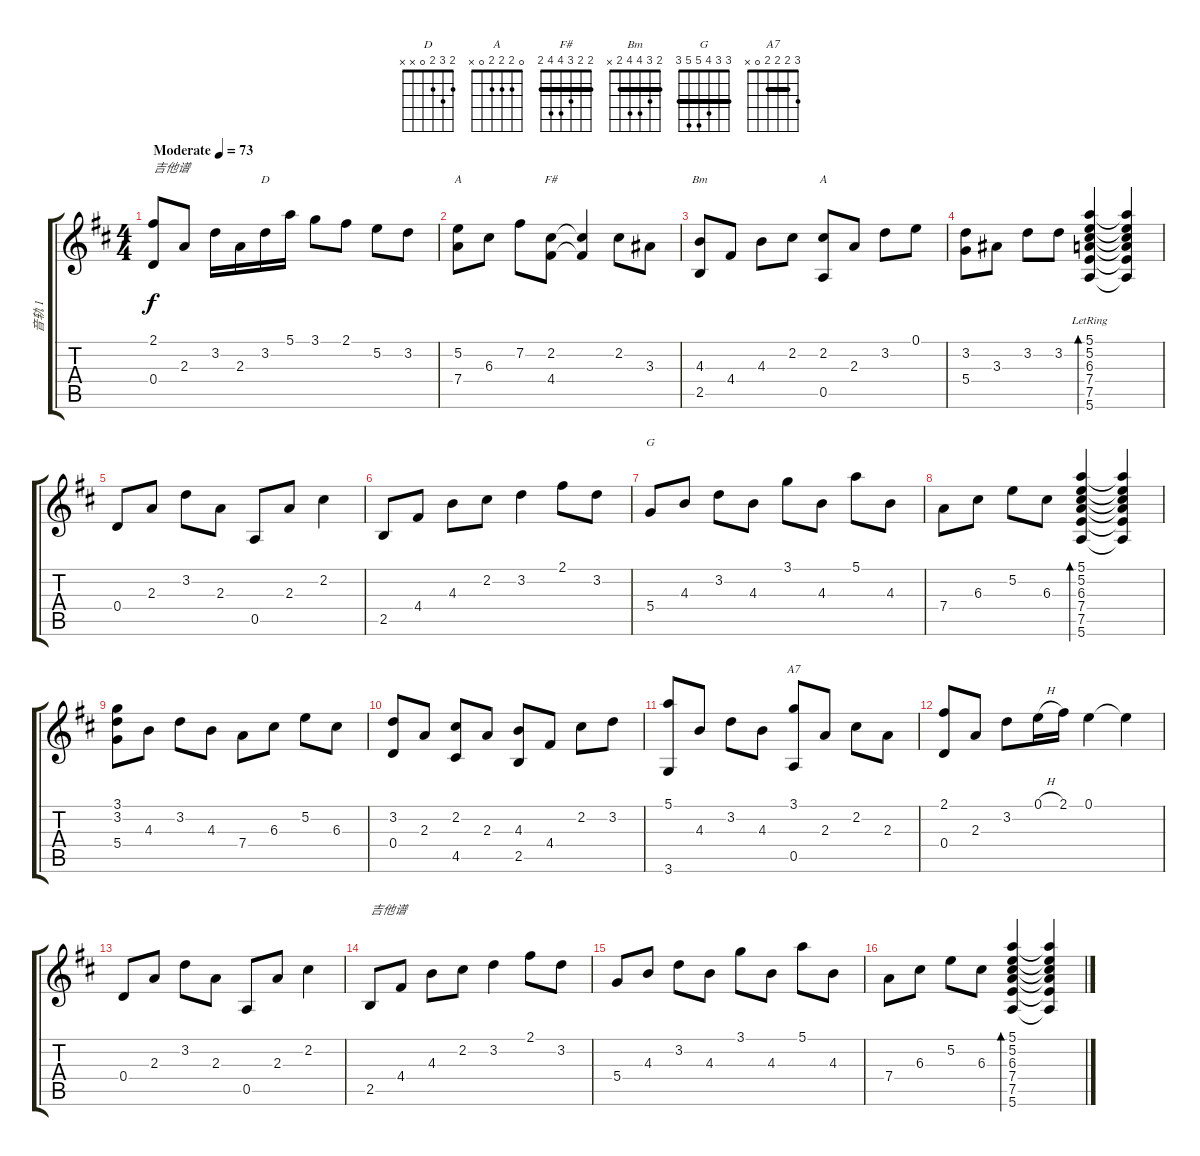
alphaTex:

\track ("音轨 1" "音轨 1") {instrument acousticguitarsteel}
\staff {score tabs}
\tuning (E4 B3 G3 D3 A2 E2) {hide}
\chord ("D" 2 3 2 0 x x)
\chord ("A" 5 5 6 7 7 5) {firstfret 5 barre 5}
\chord ("F#" 2 2 3 4 4 2) {barre 2}
\chord ("Bm" 2 3 4 4 2 x) {barre 2}
\chord ("A" 0 2 2 2 0 x)
\chord ("G" 3 3 4 5 5 3) {barre 3}
\chord ("A7" 3 2 2 2 0 x) {barre 2}
\ts (4 4)
\tempo (73 "Moderate")
\clef g2
\ks d
(2.1 0.4).8{txt "吉他谱" dy f instrument acousticguitarsteel} 2.3.8 3.2.16 2.3.16 3.2.16{ch "D"} 5.1.16 3.1.8 2.1.8 5.2.8 3.2.8 |
(5.2 7.4).8{ch "A"} 6.3.8 7.2.8 (2.2 4.4).8{ch "F#"} (2.2{t} 4.4{t}).4 2.2.8 3.3.8 |
(4.3 2.5).8{ch "Bm"} 4.4.8 4.3.8 2.2.8 (2.2 0.5).8{ch "A"} 2.3.8 3.2.8 0.1.8 |
(3.2 5.4).8 3.3.8 3.2.8 3.2.8 (5.1{lr} 5.2{lr} 6.3{lr} 7.4{lr} 7.5{lr} 5.6{lr}).4{bd 120} (5.1{t} 5.2{t} 6.3{t} 7.4{t} 7.5{t} 5.6{t}).4 |
0.4.8 2.3.8 3.2.8 2.3.8 0.5.8 2.3.8 2.2.4 |
2.5.8 4.4.8 4.3.8 2.2.8 3.2.4 2.1.8 3.2.8 |
5.4.8{ch "G"} 4.3.8 3.2.8 4.3.8 3.1.8 4.3.8 5.1.8 4.3.8 |
7.4.8 6.3.8 5.2.8 6.3.8 (5.1 5.2 6.3 7.4 7.5 5.6).4{bd 120} (5.1{t} 5.2{t} 6.3{t} 7.4{t} 7.5{t} 5.6{t}).4 |
(3.1 3.2 5.4).8 4.3.8 3.2.8 4.3.8 7.4.8 6.3.8 5.2.8 6.3.8 |
(3.2 0.4).8 2.3.8 (2.2 4.5).8 2.3.8 (4.3 2.5).8 4.4.8 2.2.8 3.2.8 |
(5.1 3.6).8 4.3.8 3.2.8 4.3.8 (3.1 0.5).8{ch "A7"} 2.3.8 2.2.8 2.3.8 |
(2.1 0.4).8 2.3.8 3.2.8 0.1{h}.16 2.1.16 0.1.4 0.1{t}.4 |
0.4.8 2.3.8 3.2.8 2.3.8 0.5.8 2.3.8 2.2.4 |
2.5.8{txt "吉他谱"} 4.4.8 4.3.8 2.2.8 3.2.4 2.1.8 3.2.8 |
5.4.8 4.3.8 3.2.8 4.3.8 3.1.8 4.3.8 5.1.8 4.3.8 |
7.4.8 6.3.8 5.2.8 6.3.8 (5.1 5.2 6.3 7.4 7.5 5.6).4{bd 120} (5.1{t} 5.2{t} 6.3{t} 7.4{t} 7.5{t} 5.6{t}).4
